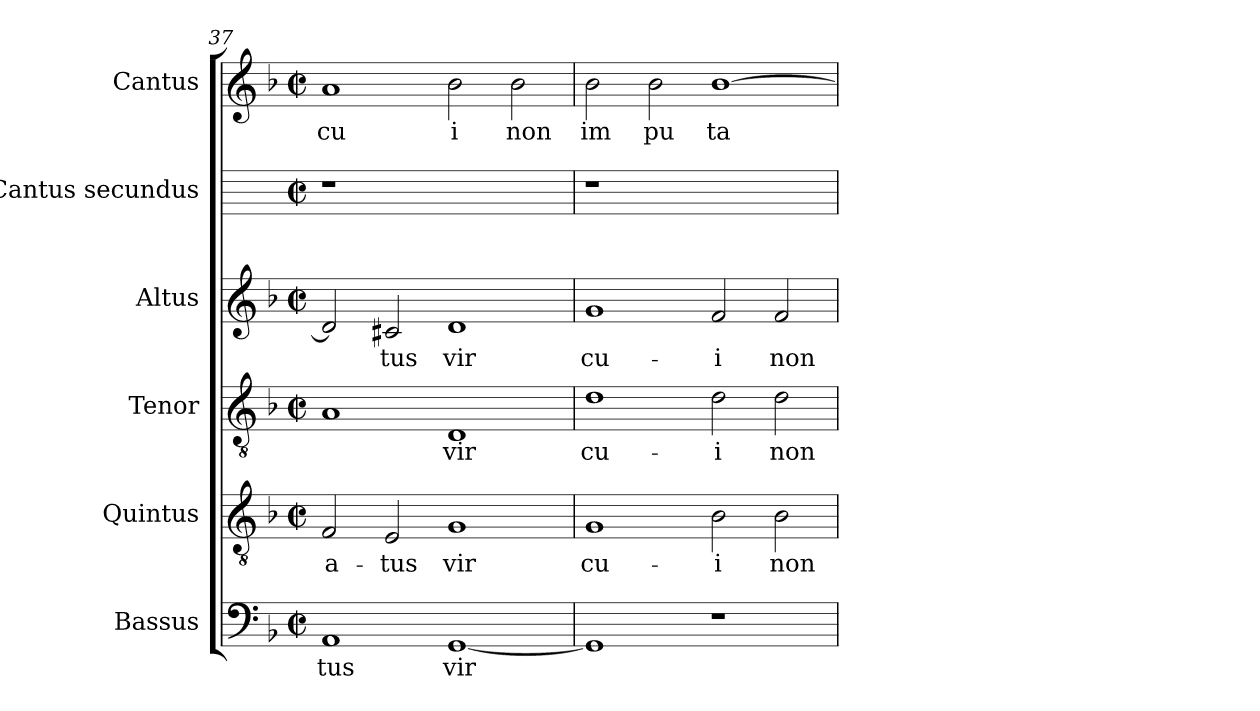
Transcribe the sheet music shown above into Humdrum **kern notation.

**kern	**text	**kern	**text	**kern	**text	**kern	**text	**kern	**kern	**text
*part6	*part6	*part5	*part5	*part4	*part4	*part3	*part3	*part2	*part1	*part1
*staff6	*staff6	*staff5	*staff5	*staff4	*staff4	*staff3	*staff3	*staff2	*staff1	*staff1
*I"Bassus	*	*I"Quintus	*	*I"Tenor	*	*I"Altus	*	*I"Cantus  secundus	*I"Cantus	*
*I'B	*	*I'Q	*	*I'T	*	*I'A	*	*	*I'C	*
!!LO:PB:g=z
*clefF4	*	*clefGv2	*	*clefGv2	*	*clefG2	*	*	*clefG2	*
*k[b-]	*	*k[b-]	*	*k[b-]	*	*k[b-]	*	*k[]	*k[b-]	*
*F:	*	*F:	*	*F:	*	*F:	*	*C:	*F:	*
*M2/2	*	*M2/2	*	*M2/2	*	*M2/2	*	*M2/2	*M2/2	*
*met(c|)	*	*met(c|)	*	*met(c|)	*	*met(c|)	*	*met(c|)	*met(c|)	*
=37	=37	=37	=37	=37	=37	=37	=37	=37	=37	=37
!	!LO:LY:b:cj	!	!LO:LY:b:cj	!	!LO:LY:b:cj	!	!LO:LY:b:cj	!	!	!LO:LY:b:cj
1AA	tus	2F/	-a-	1A	.	2d/]	.	1r	1a	cu
!	!	!	!LO:LY:b:cj	!	!	!	!LO:LY:b:cj	!	!	!
.	.	2E/	-tus	.	.	2c#/	tus	.	.	.
!	!LO:LY:b:cj	!	!LO:LY:b:cj	!	!LO:LY:b:cj	!	!LO:LY:b:cj	!	!	!LO:LY:b:cj
[<1GG	vir	1G	vir	1D	vir	1d	vir	1ryy	2b-\	i
!	!	!	!	!	!	!	!	!	!	!LO:LY:b:cj
.	.	.	.	.	.	.	.	.	2b-\	non
=38	=38	=38	=38	=38	=38	=38	=38	=38	=38	=38
!	!LO:LY:b:cj	!	!LO:LY:b:cj	!	!LO:LY:b:cj	!	!LO:LY:b:cj	!	!	!LO:LY:b:cj
1GG]	.	1G	cu-	1d	cu-	1g	cu-	1r	2b-\	im
!	!	!	!	!	!	!	!	!	!	!LO:LY:b:cj
.	.	.	.	.	.	.	.	.	2b-\	pu
!	!	!	!LO:LY:b:cj	!	!LO:LY:b:cj	!	!LO:LY:b:cj	!	!	!LO:LY:b:cj
1r	.	2B-\	-i	2d\	-i	2f/	-i	1ryy	[>1b-	ta
!	!	!	!LO:LY:b:cj	!	!LO:LY:b:cj	!	!LO:LY:b:cj	!	!	!
.	.	2B-\	non	2d\	non	2f/	non	.	.	.
=	=	=	=	=	=	=	=	=	=	=
*-	*-	*-	*-	*-	*-	*-	*-	*-	*-	*-
